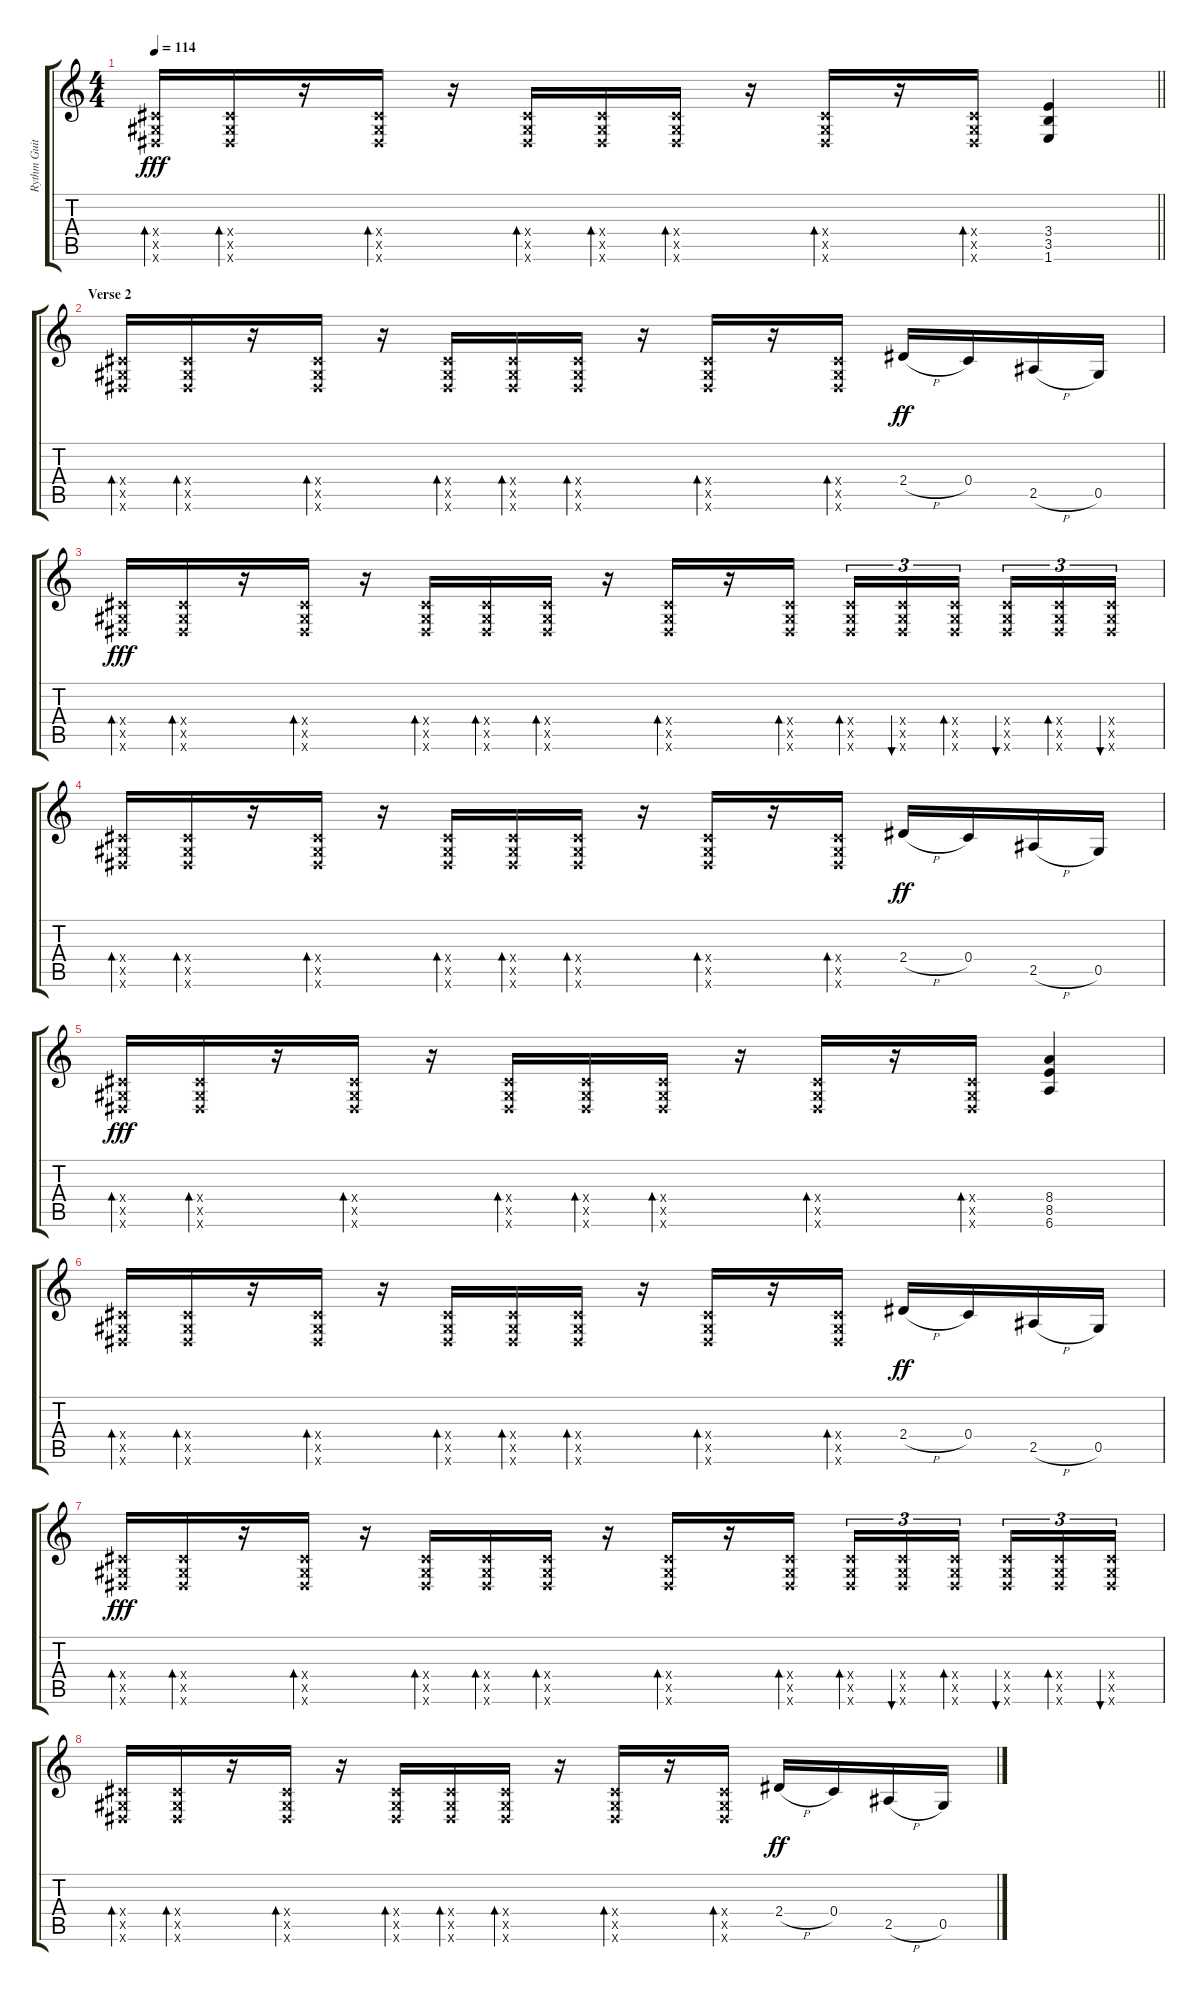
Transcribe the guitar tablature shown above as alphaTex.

\track ("Rythm Guitar" "Rythm Guit") {instrument distortionguitar}
\staff {score tabs}
\tuning (Eb4 Bb3 Gb3 Db3 Ab2 Eb2) {hide}
\ts (4 4)
\tempo 114
\clef g2
\barLineRight lightlight
\ks c
(0.4{x} 0.5{x} 0.6{x}).16{bd 60 dy fff} (0.4{x} 0.5{x} 0.6{x}).16{bd 60} r.16 (0.4{x} 0.5{x} 0.6{x}).16{bd 60} r.16 (0.4{x} 0.5{x} 0.6{x}).16{bd 60} (0.4{x} 0.5{x} 0.6{x}).16{bd 60} (0.4{x} 0.5{x} 0.6{x}).16{bd 60} r.16 (0.4{x} 0.5{x} 0.6{x}).16{bd 60} r.16 (0.4{x} 0.5{x} 0.6{x}).16{bd 60} (3.4 3.5 1.6).4 |
\section ("" "Verse 2")
(0.4{x} 0.5{x} 0.6{x}).16{bd 60} (0.4{x} 0.5{x} 0.6{x}).16{bd 60} r.16 (0.4{x} 0.5{x} 0.6{x}).16{bd 60} r.16 (0.4{x} 0.5{x} 0.6{x}).16{bd 60} (0.4{x} 0.5{x} 0.6{x}).16{bd 60} (0.4{x} 0.5{x} 0.6{x}).16{bd 60} r.16 (0.4{x} 0.5{x} 0.6{x}).16{bd 60} r.16 (0.4{x} 0.5{x} 0.6{x}).16{bd 60} 2.4{h}.16{dy ff} 0.4.16 2.5{h}.16 0.5.16 |
(0.4{x} 0.5{x} 0.6{x}).16{bd 60 dy fff} (0.4{x} 0.5{x} 0.6{x}).16{bd 60} r.16 (0.4{x} 0.5{x} 0.6{x}).16{bd 60} r.16 (0.4{x} 0.5{x} 0.6{x}).16{bd 60} (0.4{x} 0.5{x} 0.6{x}).16{bd 60} (0.4{x} 0.5{x} 0.6{x}).16{bd 60} r.16 (0.4{x} 0.5{x} 0.6{x}).16{bd 60} r.16 (0.4{x} 0.5{x} 0.6{x}).16{bd 60} (0.4{x} 0.5{x} 0.6{x}).16{tu (3 2) bd 60} (0.4{x} 0.5{x} 0.6{x}).16{tu (3 2) bu 60} (0.4{x} 0.5{x} 0.6{x}).16{tu (3 2) bd 60 beam splitsecondary} (0.4{x} 0.5{x} 0.6{x}).16{tu (3 2) bu 60} (0.4{x} 0.5{x} 0.6{x}).16{tu (3 2) bd 60} (0.4{x} 0.5{x} 0.6{x}).16{tu (3 2) bu 60} |
(0.4{x} 0.5{x} 0.6{x}).16{bd 60} (0.4{x} 0.5{x} 0.6{x}).16{bd 60} r.16 (0.4{x} 0.5{x} 0.6{x}).16{bd 60} r.16 (0.4{x} 0.5{x} 0.6{x}).16{bd 60} (0.4{x} 0.5{x} 0.6{x}).16{bd 60} (0.4{x} 0.5{x} 0.6{x}).16{bd 60} r.16 (0.4{x} 0.5{x} 0.6{x}).16{bd 60} r.16 (0.4{x} 0.5{x} 0.6{x}).16{bd 60} 2.4{h}.16{dy ff} 0.4.16 2.5{h}.16 0.5.16 |
(0.4{x} 0.5{x} 0.6{x}).16{bd 60 dy fff} (0.4{x} 0.5{x} 0.6{x}).16{bd 60} r.16 (0.4{x} 0.5{x} 0.6{x}).16{bd 60} r.16 (0.4{x} 0.5{x} 0.6{x}).16{bd 60} (0.4{x} 0.5{x} 0.6{x}).16{bd 60} (0.4{x} 0.5{x} 0.6{x}).16{bd 60} r.16 (0.4{x} 0.5{x} 0.6{x}).16{bd 60} r.16 (0.4{x} 0.5{x} 0.6{x}).16{bd 60} (8.4 8.5 6.6).4 |
(0.4{x} 0.5{x} 0.6{x}).16{bd 60} (0.4{x} 0.5{x} 0.6{x}).16{bd 60} r.16 (0.4{x} 0.5{x} 0.6{x}).16{bd 60} r.16 (0.4{x} 0.5{x} 0.6{x}).16{bd 60} (0.4{x} 0.5{x} 0.6{x}).16{bd 60} (0.4{x} 0.5{x} 0.6{x}).16{bd 60} r.16 (0.4{x} 0.5{x} 0.6{x}).16{bd 60} r.16 (0.4{x} 0.5{x} 0.6{x}).16{bd 60} 2.4{h}.16{dy ff} 0.4.16 2.5{h}.16 0.5.16 |
(0.4{x} 0.5{x} 0.6{x}).16{bd 60 dy fff} (0.4{x} 0.5{x} 0.6{x}).16{bd 60} r.16 (0.4{x} 0.5{x} 0.6{x}).16{bd 60} r.16 (0.4{x} 0.5{x} 0.6{x}).16{bd 60} (0.4{x} 0.5{x} 0.6{x}).16{bd 60} (0.4{x} 0.5{x} 0.6{x}).16{bd 60} r.16 (0.4{x} 0.5{x} 0.6{x}).16{bd 60} r.16 (0.4{x} 0.5{x} 0.6{x}).16{bd 60} (0.4{x} 0.5{x} 0.6{x}).16{tu (3 2) bd 60} (0.4{x} 0.5{x} 0.6{x}).16{tu (3 2) bu 60} (0.4{x} 0.5{x} 0.6{x}).16{tu (3 2) bd 60 beam splitsecondary} (0.4{x} 0.5{x} 0.6{x}).16{tu (3 2) bu 60} (0.4{x} 0.5{x} 0.6{x}).16{tu (3 2) bd 60} (0.4{x} 0.5{x} 0.6{x}).16{tu (3 2) bu 60} |
(0.4{x} 0.5{x} 0.6{x}).16{bd 60} (0.4{x} 0.5{x} 0.6{x}).16{bd 60} r.16 (0.4{x} 0.5{x} 0.6{x}).16{bd 60} r.16 (0.4{x} 0.5{x} 0.6{x}).16{bd 60} (0.4{x} 0.5{x} 0.6{x}).16{bd 60} (0.4{x} 0.5{x} 0.6{x}).16{bd 60} r.16 (0.4{x} 0.5{x} 0.6{x}).16{bd 60} r.16 (0.4{x} 0.5{x} 0.6{x}).16{bd 60} 2.4{h}.16{dy ff} 0.4.16 2.5{h}.16 0.5.16
